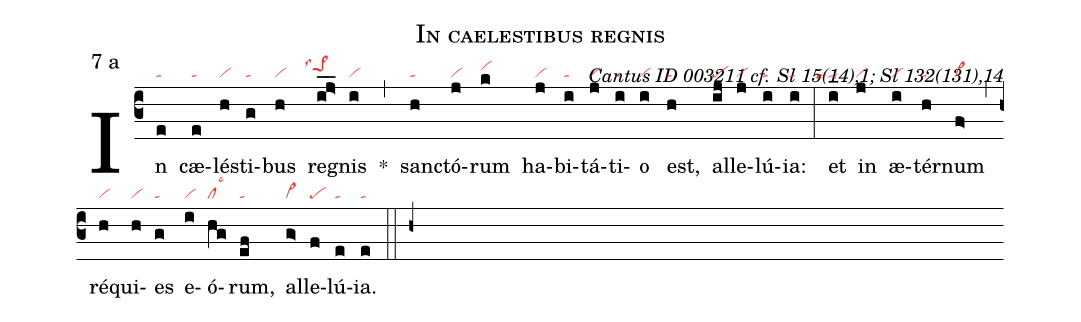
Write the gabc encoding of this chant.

name: In caelestibus regnis;
mode: 7;
mode-differentia: a;
commentary: Cantus ID 003211 cf. Sl 15(14),1; Sl 132(131),14;
nabc-lines: 1;
%%
(c3)

In(e|ta) cæ(e|ta)lé(h|vi)sti(g|ta)bus(h|vi) re(i_j>_|````pe>1hilss4)gnis(i|vi) *(,)
sanc(h|ta)tó(j|vi)rum(k|vihi) ha(j|vi)bi(i|ta)tá(j|vi)ti(i|ta)o(i|vi) est,(h|ta) al(ij|pe)le(j|vi)lú(i|ta)ia:(i|ta) (:)
et(i_|````ta-lse4) in(j|vi) æ(i|vi)tér(h|ta)num(f>|vi>) (,)
ré(h|vi)qui(h|vi)es(g|ta) e(i|vi)ó(hg|cllsc3)rum,(ef|ta) al(g>|vi>)le(f|pe)lú(e|ta)ia.(e|ta) (::h+)
